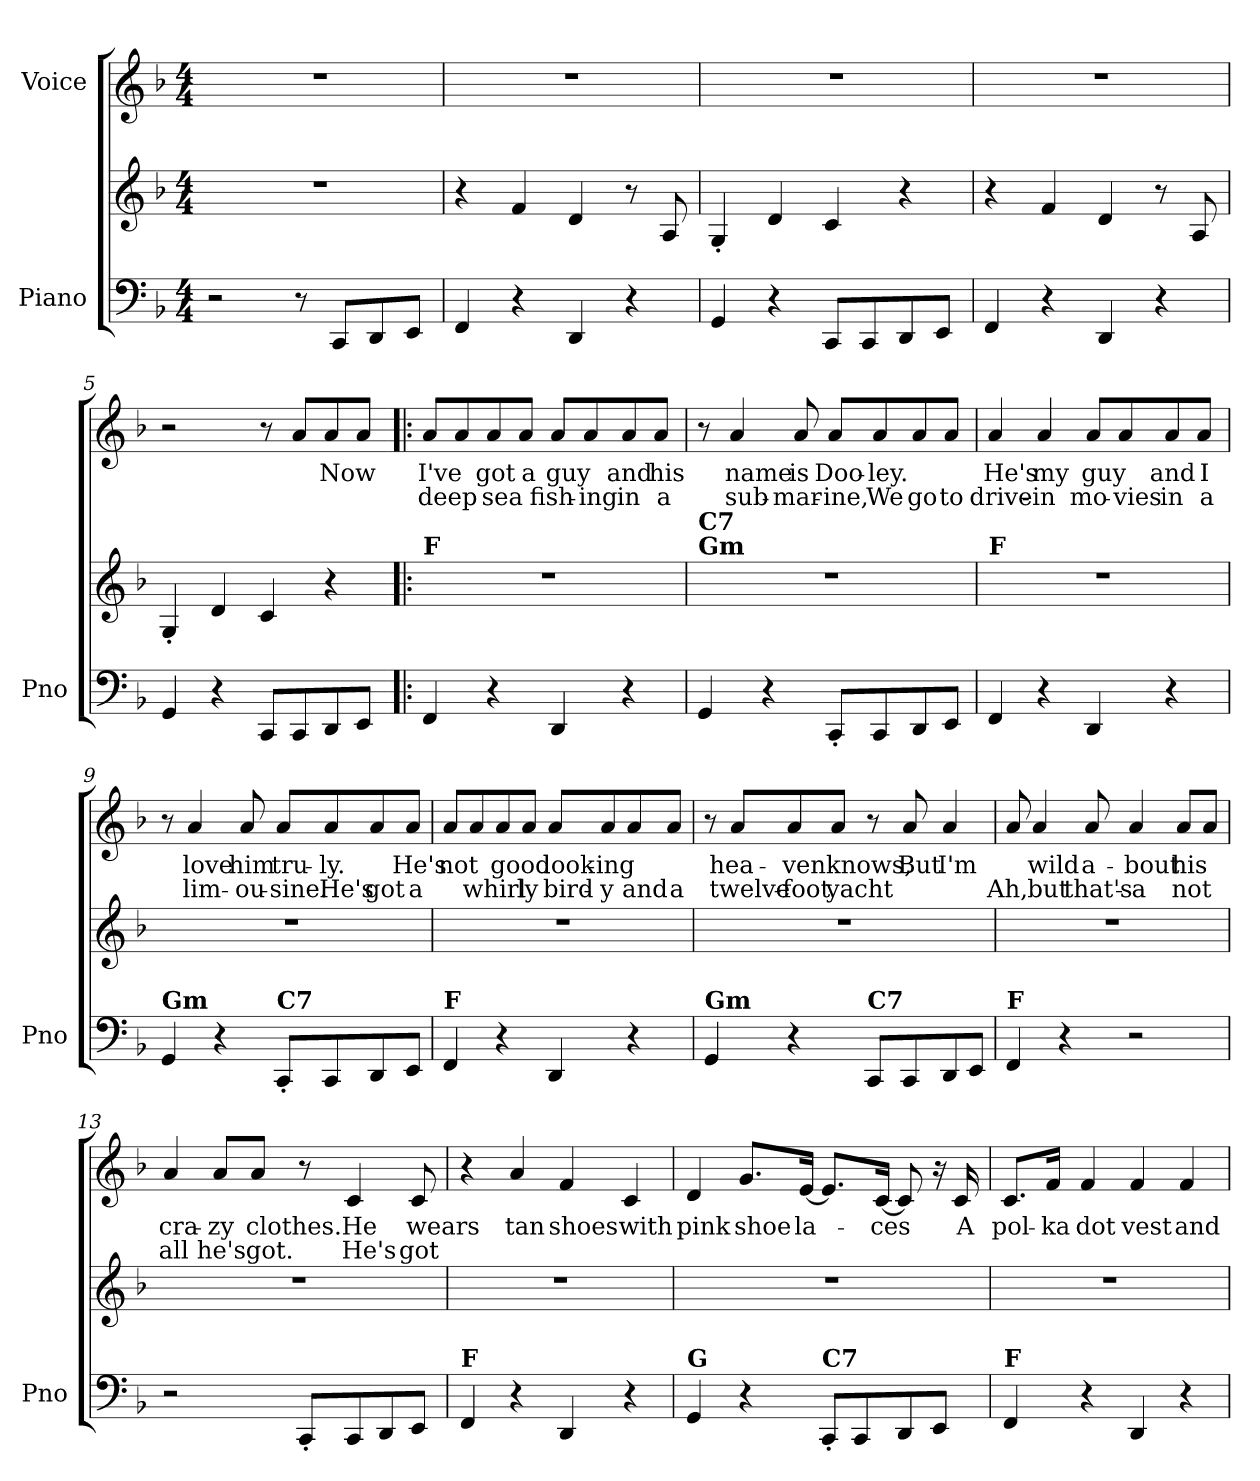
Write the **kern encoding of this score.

**kern	**kern	**kern	**text	**text
*part2	*part2	*part1	*part1	*part1
*staff3	*staff2	*staff1	*staff1	*staff1
*I"Piano	*	*I"Voice	*	*
*I'Pno	*	*	*	*
*clefF4	*clefG2	*clefG2	*	*
*k[b-]	*k[b-]	*k[b-]	*	*
*M4/4	*M4/4	*M4/4	*	*
=1	=1	=1	=1	=1
2r	1r	1r	.	.
8r	.	.	.	.
8CC/L	.	.	.	.
8DD/	.	.	.	.
8EE/J	.	.	.	.
=2	=2	=2	=2	=2
4FF/	4r	1r	.	.
4r	4f/	.	.	.
4DD/	4d/	.	.	.
4r	8r	.	.	.
.	8A/	.	.	.
=3	=3	=3	=3	=3
4GG/	4G'/	1r	.	.
4r	4d/	.	.	.
8CC/L	4c/	.	.	.
8CC/	.	.	.	.
8DD/	4r	.	.	.
8EE/J	.	.	.	.
=4	=4	=4	=4	=4
4FF/	4r	1r	.	.
4r	4f/	.	.	.
4DD/	4d/	.	.	.
4r	8r	.	.	.
.	8A/	.	.	.
=5	=5	=5	=5	=5
4GG/	4G'/	2r	.	.
4r	4d/	.	.	.
8CC/L	4c/	8r	.	.
8CC/	.	8a/L	.	.
8DD/	4r	8a/	Now	.
8EE/J	.	8a/J	.	.
!!LO:LB:g=z
=6!|:	=6!|:	=6!|:	=6!|:	=6!|:
!	!LO:TX:a:B:t=F	!	!	!
4FF/	1r	8a/L	I've	deep
.	.	8a/	.	.
4r	.	8a/	got	sea
.	.	8a/J	a	.
4DD/	.	8a/L	guy	fish-
.	.	8a/	.	-ing
4r	.	8a/	and	in
.	.	8a/J	his	a
=7	=7	=7	=7	=7
!	!LO:TX:a:B:t=Gm	!	!	!
!	!LO:TX:a:B:t=C7	!	!	!
4GG/	1r	8r	.	.
.	.	4a/	name	sub-
4r	.	.	.	.
.	.	8a/	is	-mar-
8CC'/L	.	8a/L	Doo-	-ine,
8CC/	.	8a/	-ley.	We
8DD/	.	8a/	.	go
8EE/J	.	8a/J	.	to
=8	=8	=8	=8	=8
!	!LO:TX:a:B:t=F	!	!	!
4FF/	1r	4a/	He's	drive-
4r	.	4a/	my	-in
4DD/	.	8a/L	guy	mo-
.	.	8a/	.	-vies
4r	.	8a/	and	in
.	.	8a/J	I	a
!!LO:LB:g=z
=9	=9	=9	=9	=9
!LO:TX:a:B:t=Gm	!	!	!	!
4GG/	1r	8r	.	.
.	.	4a/	love	lim-
4r	.	.	.	.
.	.	8a/	him	-ou-
!LO:TX:a:B:t=C7	!	!	!	!
8CC'/L	.	8a/L	tru-	-sine.
8CC/	.	8a/	-ly.	He's
8DD/	.	8a/	.	got
8EE/J	.	8a/J	He's	a
=10	=10	=10	=10	=10
!LO:TX:a:B:t=F	!	!	!	!
4FF/	1r	8a/L	not	.
.	.	8a/	.	-whirl
4r	.	8a/	good	.
.	.	8a/J	.	ly
4DD/	.	8a/L	look-	bird-
.	.	8a/	-ing	-y
4r	.	8a/	.	and
.	.	8a/J	.	a
=11	=11	=11	=11	=11
!LO:TX:a:B:t=Gm	!	!	!	!
4GG/	1r	8r	.	.
.	.	8a/L	hea-	twelve-
4r	.	8a/	-ven	-foot
.	.	8a/J	knows,	yacht
!LO:TX:a:B:t=C7	!	!	!	!
8CC/L	.	8r	.	.
8CC/	.	8a/	But	.
8DD/	.	4a/	I'm	.
8EE/J	.	.	.	.
!!LO:PB:g=z
=12	=12	=12	=12	=12
!LO:TX:a:B:t=F	!	!	!	!
4FF/	1r	8a/	.	Ah,
.	.	4a/	wild	but
4r	.	.	.	.
.	.	8a/	a-	that's-
2r	.	4a/	-bout	-a
.	.	8a/L	his	not
.	.	8a/J	.	.
=13	=13	=13	=13	=13
2r	1r	4a/	cra-	all
.	.	8a/L	-zy	he's
.	.	8a/J	clothes.	got.
8CC'/L	.	8r	.	.
8CC/	.	4c/	He	He's
8DD/	.	.	.	.
8EE/J	.	8c/	wears	got
=14	=14	=14	=14	=14
!LO:TX:a:B:t=F	!	!	!	!
4FF/	1r	4r	.	.
4r	.	4a/	tan	.
4DD/	.	4f/	shoes	.
4r	.	4c/	with	.
!!LO:LB:g=z
=15	=15	=15	=15	=15
!LO:TX:a:B:t=G	!	!	!	!
4GG/	1r	4d/	pink	.
4r	.	8.g/L	shoe	.
.	.	[16e/Jk	la-	.
!LO:TX:a:B:t=C7	!	!	!	!
8CC'/L	.	8.e/L]	.	.
8CC/	.	.	.	.
.	.	[16c/Jk	-ces	.
8DD/	.	8c/]	.	.
8EE/J	.	16r	.	.
.	.	16c/	A	.
=16	=16	=16	=16	=16
!LO:TX:a:B:t=F	!	!	!	!
4FF/	1r	8.c/L	pol-	.
.	.	16f/Jk	-ka	.
4r	.	4f/	dot	.
4DD/	.	4f/	vest	.
4r	.	4f/	and	.
=	=	=	=	=
*-	*-	*-	*-	*-
